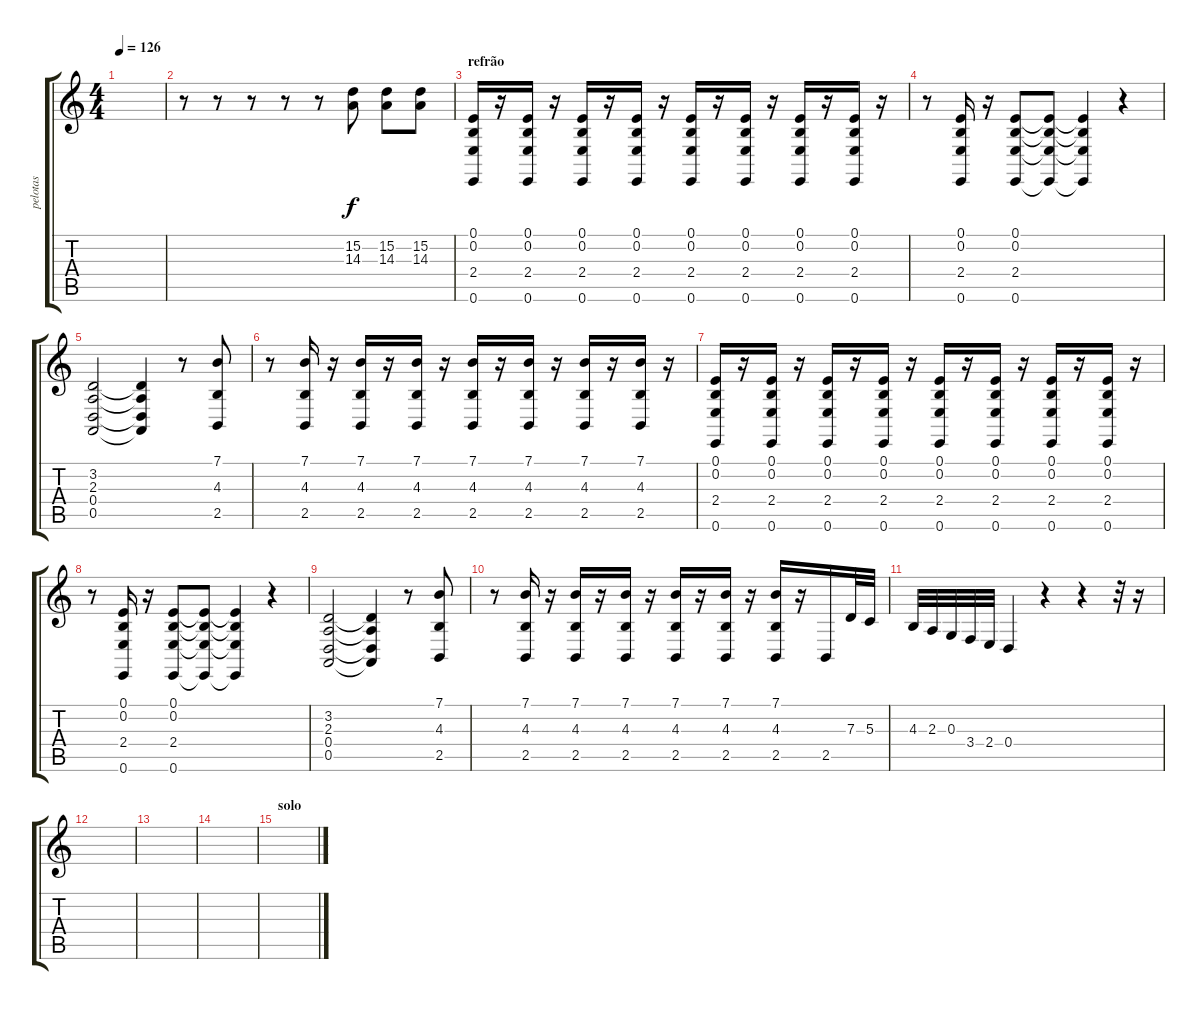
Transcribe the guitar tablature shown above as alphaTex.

\track ("pelotas" "pelotas") {instrument honkytonkpiano}
\staff {score tabs}
\tuning (E4 B3 G3 D3 A2 E2) {hide}
\ts (4 4)
\tempo 126
\clef g2
\ks c
|
r.8 r.8 r.8 r.8 r.8 (15.2 14.3).8 (15.2 14.3).8 (15.2 14.3).8 |
\section ("" "refrão")
(0.1 0.2 2.4 0.6).16 r.16 (0.1 0.2 2.4 0.6).16 r.16 (0.1 0.2 2.4 0.6).16 r.16 (0.1 0.2 2.4 0.6).16 r.16 (0.1 0.2 2.4 0.6).16 r.16 (0.1 0.2 2.4 0.6).16 r.16 (0.1 0.2 2.4 0.6).16 r.16 (0.1 0.2 2.4 0.6).16 r.16 |
r.8 (0.1 0.2 2.4 0.6).16 r.16 (0.1 0.2 2.4 0.6).8 (0.1{t} 0.2{t} 2.4{t} 0.6{t}).8 (0.1{t} 0.2{t} 2.4{t} 0.6{t}).4 r.4 |
(3.2 2.3 0.4 0.5).2 (3.2{t} 2.3{t} 0.4{t} 0.5{t}).4 r.8 (7.1 4.3 2.5).8 |
r.8 (7.1 4.3 2.5).16 r.16 (7.1 4.3 2.5).16 r.16 (7.1 4.3 2.5).16 r.16 (7.1 4.3 2.5).16 r.16 (7.1 4.3 2.5).16 r.16 (7.1 4.3 2.5).16 r.16 (7.1 4.3 2.5).16 r.16 |
(0.1 0.2 2.4 0.6).16 r.16 (0.1 0.2 2.4 0.6).16 r.16 (0.1 0.2 2.4 0.6).16 r.16 (0.1 0.2 2.4 0.6).16 r.16 (0.1 0.2 2.4 0.6).16 r.16 (0.1 0.2 2.4 0.6).16 r.16 (0.1 0.2 2.4 0.6).16 r.16 (0.1 0.2 2.4 0.6).16 r.16 |
r.8 (0.1 0.2 2.4 0.6).16 r.16 (0.1 0.2 2.4 0.6).8 (0.1{t} 0.2{t} 2.4{t} 0.6{t}).8 (0.1{t} 0.2{t} 2.4{t} 0.6{t}).4 r.4 |
(3.2 2.3 0.4 0.5).2 (3.2{t} 2.3{t} 0.4{t} 0.5{t}).4 r.8 (7.1 4.3 2.5).8 |
r.8 (7.1 4.3 2.5).16 r.16 (7.1 4.3 2.5).16 r.16 (7.1 4.3 2.5).16 r.16 (7.1 4.3 2.5).16 r.16 (7.1 4.3 2.5).16 r.16 (7.1 4.3 2.5).16 r.16 2.5.16 7.3.32 5.3.32 |
4.3.32 2.3.32 0.3.32 3.4.32 2.4.32 0.4.4 r.4 r.4 r.32 r.16 |
|
|
|
\section ("" "solo")
